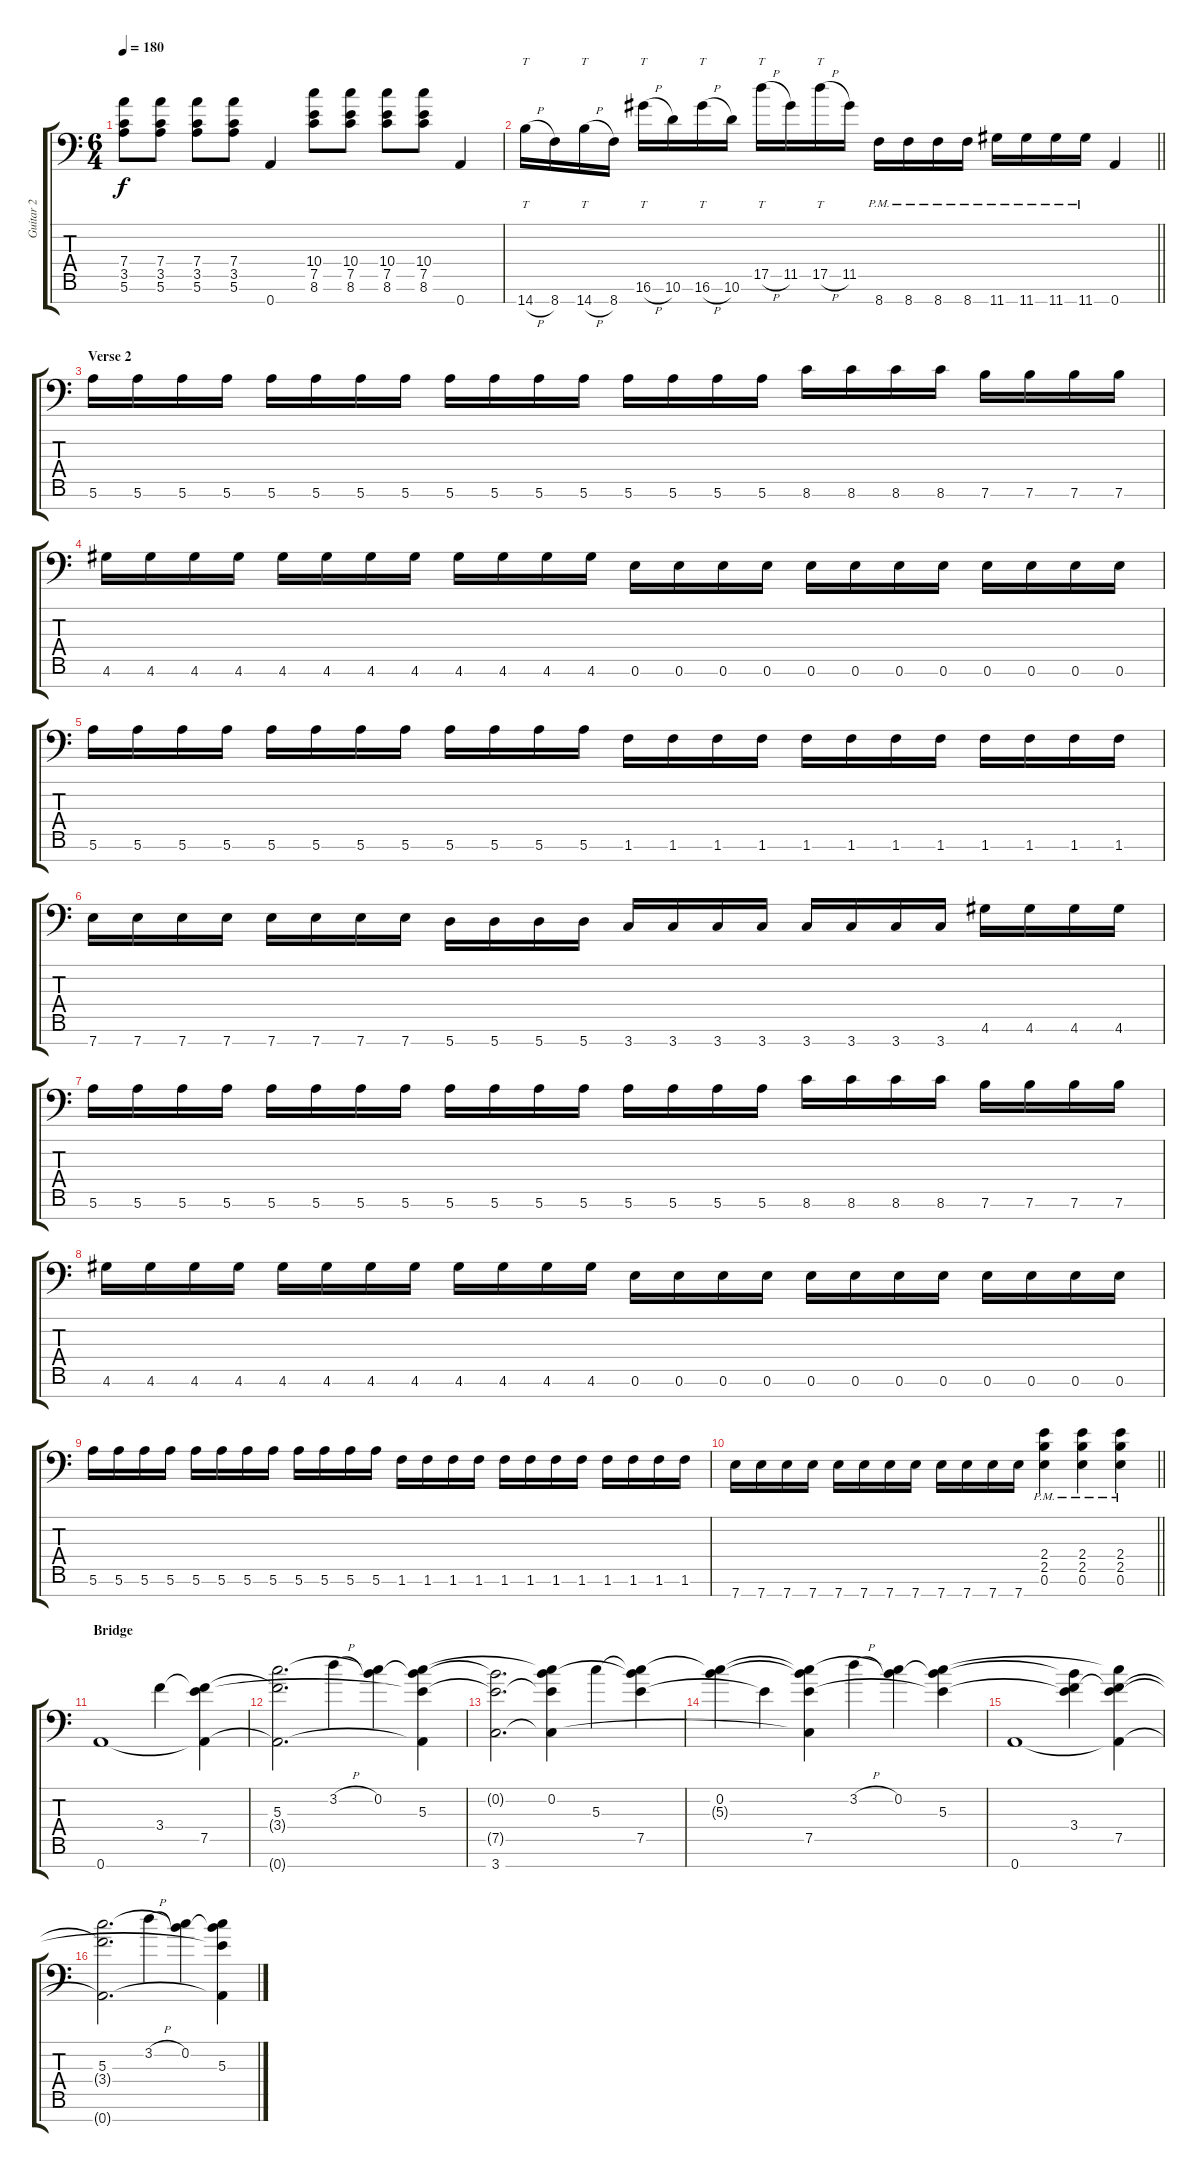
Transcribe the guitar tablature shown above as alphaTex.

\track ("Guitar 2" "Guitar 2") {instrument overdrivenguitar}
\staff {score tabs}
\tuning (E4 B3 G3 D3 A2 E2 A1) {hide}
\ts (6 4)
\tempo 180
\clef f4
\ks c
(7.4 3.5 5.6).8{dy f} (7.4 3.5 5.6).8 (7.4 3.5 5.6).8 (7.4 3.5 5.6).8 0.7.4 (10.4 7.5 8.6).8 (10.4 7.5 8.6).8 (10.4 7.5 8.6).8 (10.4 7.5 8.6).8 0.7.4 |
\barLineRight lightlight
14.7{h}.16{tt} 8.7.16 14.7{h}.16{tt} 8.7.16 16.6{h}.16{tt} 10.6.16 16.6{h}.16{tt} 10.6.16 17.5{h}.16{tt} 11.5.16 17.5{h}.16{tt} 11.5.16 8.7{pm}.16 8.7{pm}.16 8.7{pm}.16 8.7{pm}.16 11.7{pm}.16 11.7{pm}.16 11.7{pm}.16 11.7{pm}.16 0.7.4 |
\section ("" "Verse 2")
5.6.16 5.6.16 5.6.16 5.6.16 5.6.16 5.6.16 5.6.16 5.6.16 5.6.16 5.6.16 5.6.16 5.6.16 5.6.16 5.6.16 5.6.16 5.6.16 8.6.16 8.6.16 8.6.16 8.6.16 7.6.16 7.6.16 7.6.16 7.6.16 |
4.6.16 4.6.16 4.6.16 4.6.16 4.6.16 4.6.16 4.6.16 4.6.16 4.6.16 4.6.16 4.6.16 4.6.16 0.6.16 0.6.16 0.6.16 0.6.16 0.6.16 0.6.16 0.6.16 0.6.16 0.6.16 0.6.16 0.6.16 0.6.16 |
5.6.16 5.6.16 5.6.16 5.6.16 5.6.16 5.6.16 5.6.16 5.6.16 5.6.16 5.6.16 5.6.16 5.6.16 1.6.16 1.6.16 1.6.16 1.6.16 1.6.16 1.6.16 1.6.16 1.6.16 1.6.16 1.6.16 1.6.16 1.6.16 |
7.7.16 7.7.16 7.7.16 7.7.16 7.7.16 7.7.16 7.7.16 7.7.16 5.7.16 5.7.16 5.7.16 5.7.16 3.7.16 3.7.16 3.7.16 3.7.16 3.7.16 3.7.16 3.7.16 3.7.16 4.6.16 4.6.16 4.6.16 4.6.16 |
5.6.16 5.6.16 5.6.16 5.6.16 5.6.16 5.6.16 5.6.16 5.6.16 5.6.16 5.6.16 5.6.16 5.6.16 5.6.16 5.6.16 5.6.16 5.6.16 8.6.16 8.6.16 8.6.16 8.6.16 7.6.16 7.6.16 7.6.16 7.6.16 |
4.6.16 4.6.16 4.6.16 4.6.16 4.6.16 4.6.16 4.6.16 4.6.16 4.6.16 4.6.16 4.6.16 4.6.16 0.6.16 0.6.16 0.6.16 0.6.16 0.6.16 0.6.16 0.6.16 0.6.16 0.6.16 0.6.16 0.6.16 0.6.16 |
5.6.16 5.6.16 5.6.16 5.6.16 5.6.16 5.6.16 5.6.16 5.6.16 5.6.16 5.6.16 5.6.16 5.6.16 1.6.16 1.6.16 1.6.16 1.6.16 1.6.16 1.6.16 1.6.16 1.6.16 1.6.16 1.6.16 1.6.16 1.6.16 |
\barLineRight lightlight
7.7.16 7.7.16 7.7.16 7.7.16 7.7.16 7.7.16 7.7.16 7.7.16 7.7.16 7.7.16 7.7.16 7.7.16 (2.4{pm} 2.5{pm} 0.6{pm}).4 (2.4{pm} 2.5{pm} 0.6{pm}).4 (2.4{pm} 2.5{pm} 0.6{pm}).4 |
\section ("" "Bridge")
0.7.1{balance 8} 3.4.4 (3.4{t} 7.5 0.7{t}).4 |
(5.3 3.4{t} 0.7{t}).2{d} 3.2{h}.4 (0.2 5.3{t}).4 (0.2{t} 5.3 7.5{t} 0.7{t}).4 |
(0.2{t} 7.5{t} 3.7).2{d} (0.2 5.3{t} 7.5{t} 3.7{t}).4 5.3.4 (0.2{t} 5.3{t} 7.5).4 |
(0.2 5.3{t}).4 7.5{t}.4 (0.2{t} 5.3{t} 7.5 3.7{t}).4 3.2{h}.4 (0.2 5.3{t}).4 (0.2{t} 5.3 7.5{t}).4 |
0.7.1 (0.2{t} 3.4 7.5{t}).4 (5.3{t} 3.4{t} 7.5 0.7{t}).4 |
(5.3 3.4{t} 0.7{t}).2{d} 3.2{h}.4 (0.2 5.3{t}).4 (0.2{t} 5.3 7.5{t} 0.7{t}).4
